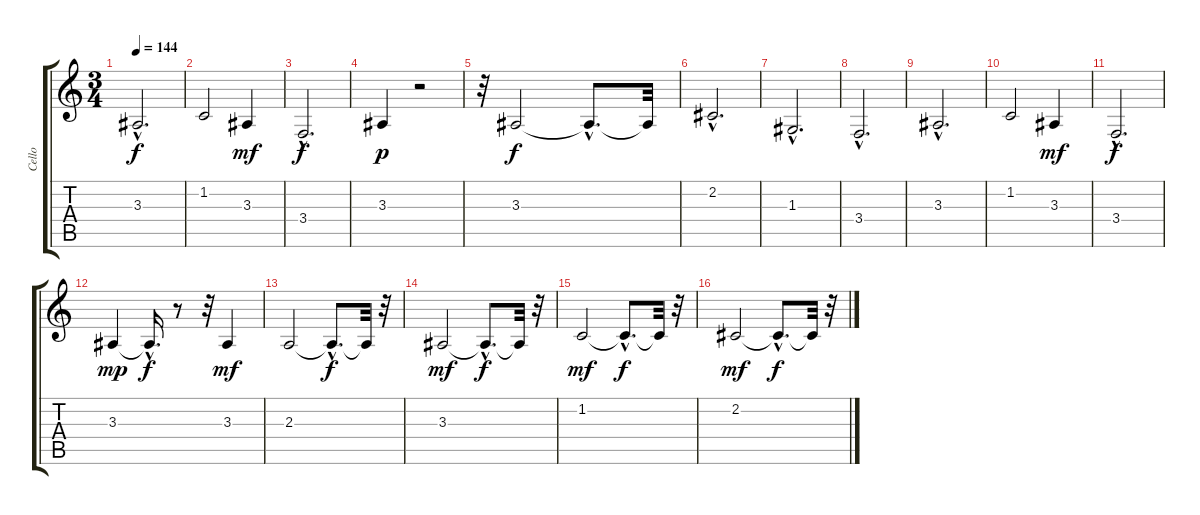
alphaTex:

\track ("Cello" "Cello") {instrument cello}
\staff {score tabs}
\tuning (E4 B3 G3 D3 A2 E2) {hide}
\ts (3 4)
\tempo 144
\clef g2
\ks c
3.3{hac}.2{d dy f} |
1.2.2 3.3.4{dy mf} |
3.4{hac}.2{d dy f} |
3.3.4{dy p} r.2 |
r.32 3.3.2{dy f} 3.3{hac t}.8{d} 3.3{t}.32 |
2.2{hac}.2{d} |
1.3{hac}.2{d} |
3.4{hac}.2{d} |
3.3{hac}.2{d} |
1.2.2 3.3.4{dy mf} |
3.4{hac}.2{d dy f} |
3.3.4{dy mp} 3.3{hac t}.16{d dy f} r.8 r.32 3.3.4{dy mf} |
2.3.2 2.3{hac t}.8{d dy f} 2.3{t}.32 r.32 |
3.3.2{dy mf} 3.3{hac t}.8{d dy f} 3.3{t}.32 r.32 |
1.2.2{dy mf} 1.2{hac t}.8{d dy f} 1.2{t}.32 r.32 |
2.2.2{dy mf} 2.2{hac t}.8{d dy f} 2.2{t}.32 r.32
